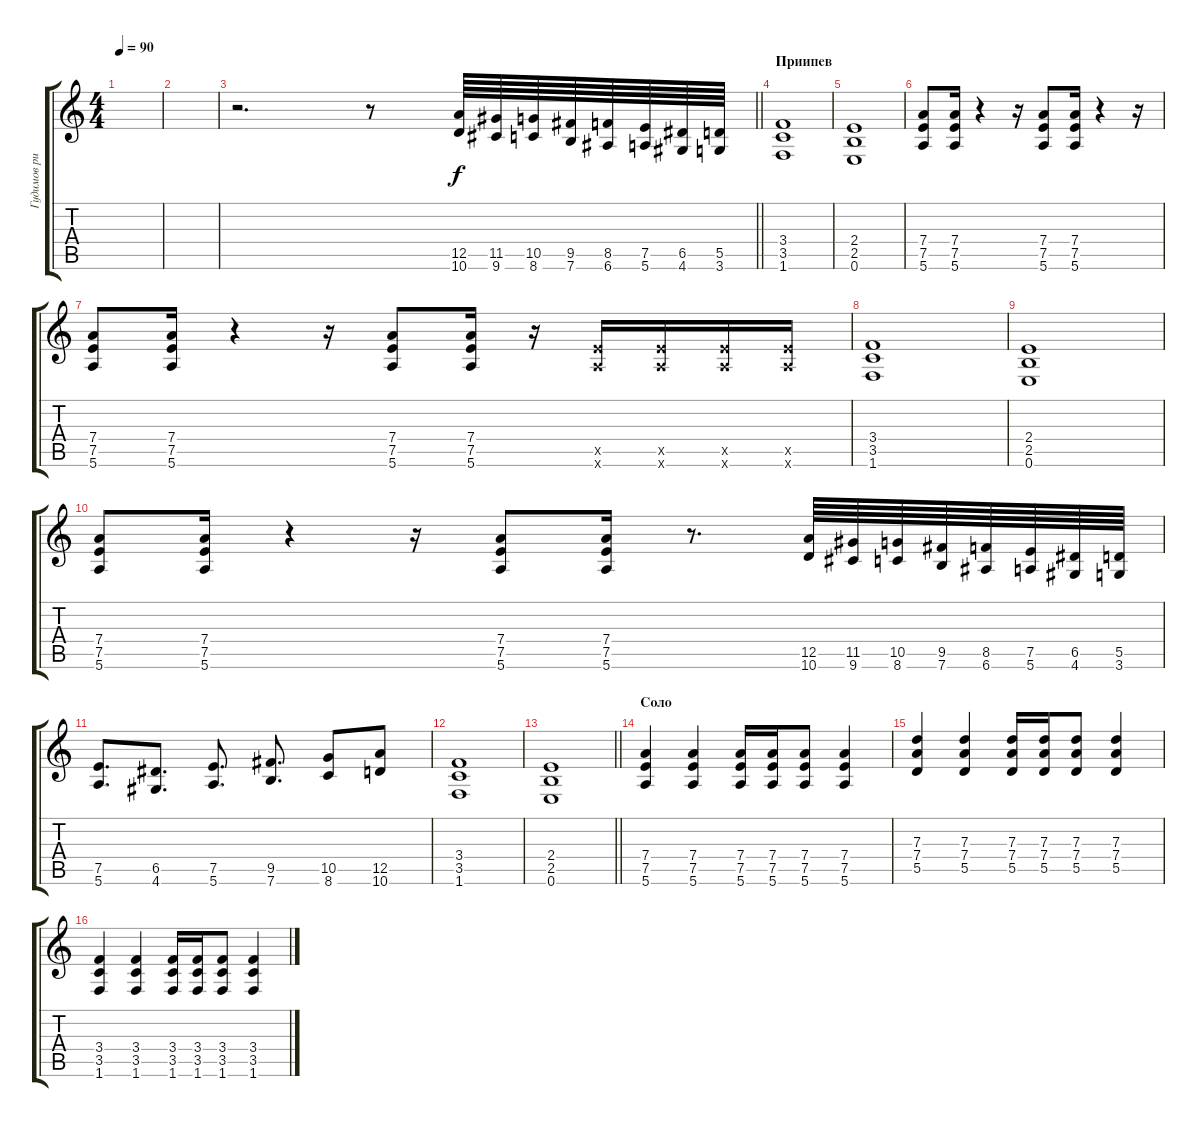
\track ("Гудимов ритм" "Гудимов ри") {instrument overdrivenguitar}
\staff {score tabs}
\tuning (E4 B3 G3 D3 A2 E2) {hide}
\ts (4 4)
\tempo 90
\clef g2
\ks c
|
|
\barLineRight lightlight
r.2{d} r.8 (12.5 10.6).64 (11.5 9.6).64 (10.5 8.6).64 (9.5 7.6).64 (8.5 6.6).64 (7.5 5.6).64 (6.5 4.6).64 (5.5 3.6).64 |
\section ("" "Приипев")
(3.4 3.5 1.6).1 |
(2.4 2.5 0.6).1 |
(7.4 7.5 5.6).8 (7.4 7.5 5.6).16 r.4 r.16 (7.4 7.5 5.6).8 (7.4 7.5 5.6).16 r.4 r.16 |
(7.4 7.5 5.6).8 (7.4 7.5 5.6).16 r.4 r.16 (7.4 7.5 5.6).8 (7.4 7.5 5.6).16 r.16 (7.5{x} 5.6{x}).16 (7.5{x} 5.6{x}).16 (7.5{x} 5.6{x}).16 (7.5{x} 5.6{x}).16 |
(3.4 3.5 1.6).1 |
(2.4 2.5 0.6).1 |
(7.4 7.5 5.6).8 (7.4 7.5 5.6).16 r.4 r.16 (7.4 7.5 5.6).8 (7.4 7.5 5.6).16 r.8{d} (12.5 10.6).64 (11.5 9.6).64 (10.5 8.6).64 (9.5 7.6).64 (8.5 6.6).64 (7.5 5.6).64 (6.5 4.6).64 (5.5 3.6).64 |
(7.5 5.6).8{d} (6.5 4.6).8{d} (7.5 5.6).8{d} (9.5 7.6).8{d} (10.5 8.6).8 (12.5 10.6).8 |
(3.4 3.5 1.6).1 |
\barLineRight lightlight
(2.4 2.5 0.6).1 |
\section ("" "Соло")
(7.4 7.5 5.6).4 (7.4 7.5 5.6).4 (7.4 7.5 5.6).16 (7.4 7.5 5.6).16 (7.4 7.5 5.6).8 (7.4 7.5 5.6).4 |
(7.3 7.4 5.5).4 (7.3 7.4 5.5).4 (7.3 7.4 5.5).16 (7.3 7.4 5.5).16 (7.3 7.4 5.5).8 (7.3 7.4 5.5).4 |
(3.4 3.5 1.6).4 (3.4 3.5 1.6).4 (3.4 3.5 1.6).16 (3.4 3.5 1.6).16 (3.4 3.5 1.6).8 (3.4 3.5 1.6).4
